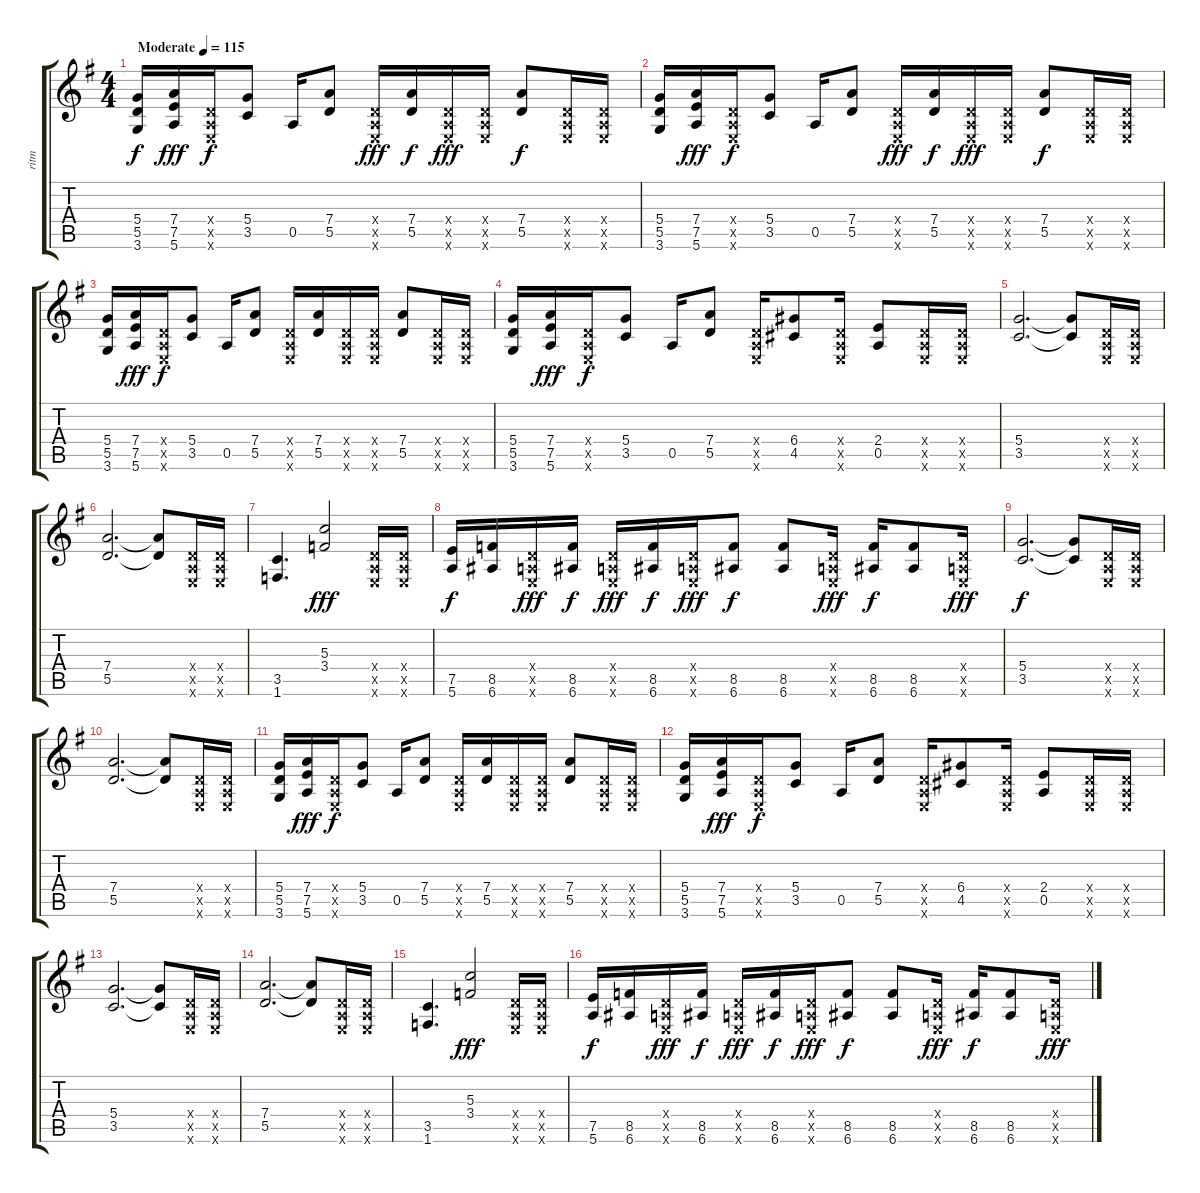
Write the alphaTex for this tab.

\track ("ritm" "ritm") {instrument distortionguitar}
\staff {score tabs}
\tuning (E4 B3 G3 D3 A2 E2) {hide}
\ts (4 4)
\tempo (115 "Moderate")
\clef g2
\ks g
(5.4 5.5 3.6).16{dy f instrument distortionguitar} (7.4 7.5 5.6).16{dy fff} (0.4{x} 0.5{x} 0.6{x}).16{dy f} (5.4 3.5).8 0.5.16 (7.4 5.5).8 (0.4{x} 0.5{x} 0.6{x}).16{dy fff} (7.4 5.5).16{dy f} (0.4{x} 0.5{x} 0.6{x}).16{dy fff} (0.4{x} 0.5{x} 0.6{x}).16 (7.4 5.5).8{dy f} (0.4{x} 0.5{x} 0.6{x}).16 (0.4{x} 0.5{x} 0.6{x}).16 |
(5.4 5.5 3.6).16 (7.4 7.5 5.6).16{dy fff} (0.4{x} 0.5{x} 0.6{x}).16{dy f} (5.4 3.5).8 0.5.16 (7.4 5.5).8 (0.4{x} 0.5{x} 0.6{x}).16{dy fff} (7.4 5.5).16{dy f} (0.4{x} 0.5{x} 0.6{x}).16{dy fff} (0.4{x} 0.5{x} 0.6{x}).16 (7.4 5.5).8{dy f} (0.4{x} 0.5{x} 0.6{x}).16 (0.4{x} 0.5{x} 0.6{x}).16 |
(5.4 5.5 3.6).16 (7.4 7.5 5.6).16{dy fff} (0.4{x} 0.5{x} 0.6{x}).16{dy f} (5.4 3.5).8 0.5.16 (7.4 5.5).8 (0.4{x} 0.5{x} 0.6{x}).16 (7.4 5.5).16 (0.4{x} 0.5{x} 0.6{x}).16 (0.4{x} 0.5{x} 0.6{x}).16 (7.4 5.5).8 (0.4{x} 0.5{x} 0.6{x}).16 (0.4{x} 0.5{x} 0.6{x}).16 |
(5.4 5.5 3.6).16 (7.4 7.5 5.6).16{dy fff} (0.4{x} 0.5{x} 0.6{x}).16{dy f} (5.4 3.5).8 0.5.16 (7.4 5.5).8 (0.4{x} 0.5{x} 0.6{x}).16 (6.4 4.5).8 (0.4{x} 0.5{x} 0.6{x}).16 (2.4 0.5).8 (0.4{x} 0.5{x} 0.6{x}).16 (0.4{x} 0.5{x} 0.6{x}).16 |
(5.4 3.5).2{d balance 8} (5.4{t} 3.5{t}).8 (0.4{x} 0.5{x} 0.6{x}).16 (0.4{x} 0.5{x} 0.6{x}).16 |
(7.4 5.5).2{d} (7.4{t} 5.5{t}).8 (0.4{x} 0.5{x} 0.6{x}).16 (0.4{x} 0.5{x} 0.6{x}).16 |
(3.5 1.6).4{d} (5.3 3.4).2{dy fff} (0.4{x} 0.5{x} 0.6{x}).16 (0.4{x} 0.5{x} 0.6{x}).16 |
(7.5 5.6).16{dy f} (8.5 6.6).16 (0.4{x} 0.5{x} 0.6{x}).16{dy fff} (8.5 6.6).16{dy f} (0.4{x} 0.5{x} 0.6{x}).16{dy fff} (8.5 6.6).16{dy f} (0.4{x} 0.5{x} 0.6{x}).16{dy fff} (8.5 6.6).8{dy f} (8.5 6.6).8 (0.4{x} 0.5{x} 0.6{x}).16{dy fff} (8.5 6.6).16{dy f} (8.5 6.6).8 (0.4{x} 0.5{x} 0.6{x}).16{dy fff} |
(5.4 3.5).2{d dy f balance 8} (5.4{t} 3.5{t}).8 (0.4{x} 0.5{x} 0.6{x}).16 (0.4{x} 0.5{x} 0.6{x}).16 |
(7.4 5.5).2{d} (7.4{t} 5.5{t}).8 (0.4{x} 0.5{x} 0.6{x}).16 (0.4{x} 0.5{x} 0.6{x}).16 |
(5.4 5.5 3.6).16{balance 0} (7.4 7.5 5.6).16{dy fff} (0.4{x} 0.5{x} 0.6{x}).16{dy f} (5.4 3.5).8 0.5.16 (7.4 5.5).8 (0.4{x} 0.5{x} 0.6{x}).16 (7.4 5.5).16 (0.4{x} 0.5{x} 0.6{x}).16 (0.4{x} 0.5{x} 0.6{x}).16 (7.4 5.5).8 (0.4{x} 0.5{x} 0.6{x}).16 (0.4{x} 0.5{x} 0.6{x}).16 |
(5.4 5.5 3.6).16 (7.4 7.5 5.6).16{dy fff} (0.4{x} 0.5{x} 0.6{x}).16{dy f} (5.4 3.5).8 0.5.16 (7.4 5.5).8 (0.4{x} 0.5{x} 0.6{x}).16 (6.4 4.5).8 (0.4{x} 0.5{x} 0.6{x}).16 (2.4 0.5).8 (0.4{x} 0.5{x} 0.6{x}).16 (0.4{x} 0.5{x} 0.6{x}).16 |
(5.4 3.5).2{d balance 8} (5.4{t} 3.5{t}).8 (0.4{x} 0.5{x} 0.6{x}).16 (0.4{x} 0.5{x} 0.6{x}).16 |
(7.4 5.5).2{d} (7.4{t} 5.5{t}).8 (0.4{x} 0.5{x} 0.6{x}).16 (0.4{x} 0.5{x} 0.6{x}).16 |
(3.5 1.6).4{d} (5.3 3.4).2{dy fff} (0.4{x} 0.5{x} 0.6{x}).16 (0.4{x} 0.5{x} 0.6{x}).16 |
(7.5 5.6).16{dy f} (8.5 6.6).16 (0.4{x} 0.5{x} 0.6{x}).16{dy fff} (8.5 6.6).16{dy f} (0.4{x} 0.5{x} 0.6{x}).16{dy fff} (8.5 6.6).16{dy f} (0.4{x} 0.5{x} 0.6{x}).16{dy fff} (8.5 6.6).8{dy f} (8.5 6.6).8 (0.4{x} 0.5{x} 0.6{x}).16{dy fff} (8.5 6.6).16{dy f} (8.5 6.6).8 (0.4{x} 0.5{x} 0.6{x}).16{dy fff}
